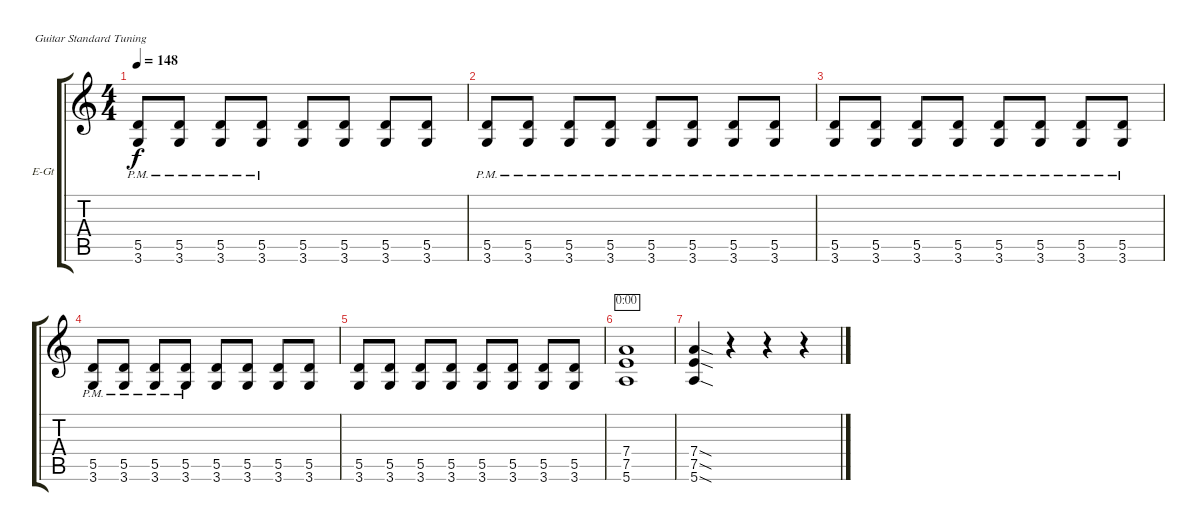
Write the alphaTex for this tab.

\bracketExtendMode groupsimilarinstruments
\firstSystemTrackNameOrientation horizontal
\otherSystemsTrackNameOrientation horizontal
\track ("Matthias Jabs" "E-Gt") {instrument distortionguitar}
\staff {score tabs}
\tuning (E4 B3 G3 D3 A2 E2)
\ts (4 4)
\tempo 148
\clef g2
\ks c
(5.5{pm} 3.6{pm}).8{dy f} (5.5{pm} 3.6{pm}).8 (5.5{pm} 3.6{pm}).8 (5.5{pm} 3.6{pm}).8 (5.5 3.6).8 (5.5 3.6).8 (5.5 3.6).8 (5.5 3.6).8 |
(5.5{pm} 3.6{pm}).8 (5.5{pm} 3.6{pm}).8 (5.5{pm} 3.6{pm}).8 (5.5{pm} 3.6{pm}).8 (5.5{pm} 3.6{pm}).8 (5.5{pm} 3.6{pm}).8 (5.5{pm} 3.6{pm}).8 (5.5{pm} 3.6{pm}).8 |
(5.5{pm} 3.6{pm}).8 (5.5{pm} 3.6{pm}).8 (5.5{pm} 3.6{pm}).8 (5.5{pm} 3.6{pm}).8 (5.5{pm} 3.6{pm}).8 (5.5{pm} 3.6{pm}).8 (5.5{pm} 3.6{pm}).8 (5.5{pm} 3.6{pm}).8 |
(5.5{pm} 3.6{pm}).8 (5.5{pm} 3.6{pm}).8 (5.5{pm} 3.6{pm}).8 (5.5{pm} 3.6{pm}).8 (5.5 3.6).8 (5.5 3.6).8 (5.5 3.6).8 (5.5 3.6).8 |
(5.5 3.6).8 (5.5 3.6).8 (5.5 3.6).8 (5.5 3.6).8 (5.5 3.6).8 (5.5 3.6).8 (5.5 3.6).8 (5.5 3.6).8 |
(7.4 7.5 5.6).1{timer} |
(7.4{sod} 7.5{sod} 5.6{sod}).4 r.4 r.4 r.4
